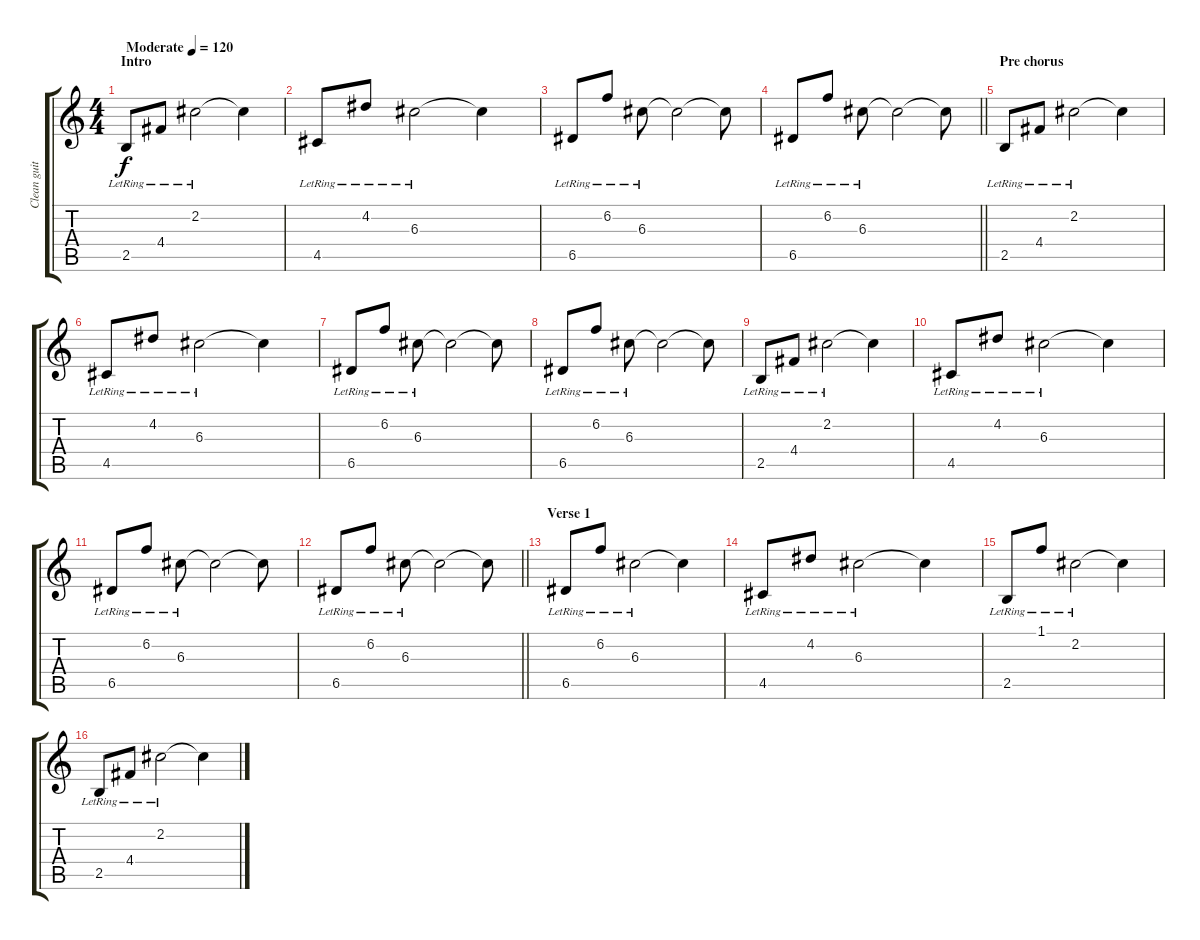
\track ("Clean guitar 1" "Clean guit") {instrument electricguitarclean}
\staff {score tabs}
\tuning (E4 B3 G3 D3 A2 D2) {hide}
\ts (4 4)
\section ("" "Intro")
\tempo (120 "Moderate")
\clef g2
\ks c
2.5{lr}.8{dy f instrument electricguitarclean} 4.4{lr}.8 2.2{lr}.2 2.2{t}.4 |
4.5{lr}.8 4.2{lr}.8 6.3{lr}.2 6.3{t}.4 |
6.5{lr}.8 6.2{lr}.8 6.3{lr}.8 6.3{t}.2 6.3{t}.8 |
\barLineRight lightlight
6.5{lr}.8 6.2{lr}.8 6.3{lr}.8 6.3{t}.2 6.3{t}.8 |
\section ("" "Pre chorus")
2.5{lr}.8 4.4{lr}.8 2.2{lr}.2 2.2{t}.4 |
4.5{lr}.8 4.2{lr}.8 6.3{lr}.2 6.3{t}.4 |
6.5{lr}.8 6.2{lr}.8 6.3{lr}.8 6.3{t}.2 6.3{t}.8 |
6.5{lr}.8 6.2{lr}.8 6.3{lr}.8 6.3{t}.2 6.3{t}.8 |
2.5{lr}.8 4.4{lr}.8 2.2{lr}.2 2.2{t}.4 |
4.5{lr}.8 4.2{lr}.8 6.3{lr}.2 6.3{t}.4 |
6.5{lr}.8 6.2{lr}.8 6.3{lr}.8 6.3{t}.2 6.3{t}.8 |
\barLineRight lightlight
6.5{lr}.8 6.2{lr}.8 6.3{lr}.8 6.3{t}.2 6.3{t}.8 |
\section ("" "Verse 1 ")
6.5{lr}.8 6.2{lr}.8 6.3{lr}.2 6.3{t}.4 |
4.5{lr}.8 4.2{lr}.8 6.3{lr}.2 6.3{t}.4 |
2.5{lr}.8 1.1{lr}.8 2.2{lr}.2 2.2{t}.4 |
2.5{lr}.8 4.4{lr}.8 2.2{lr}.2 2.2{t}.4
